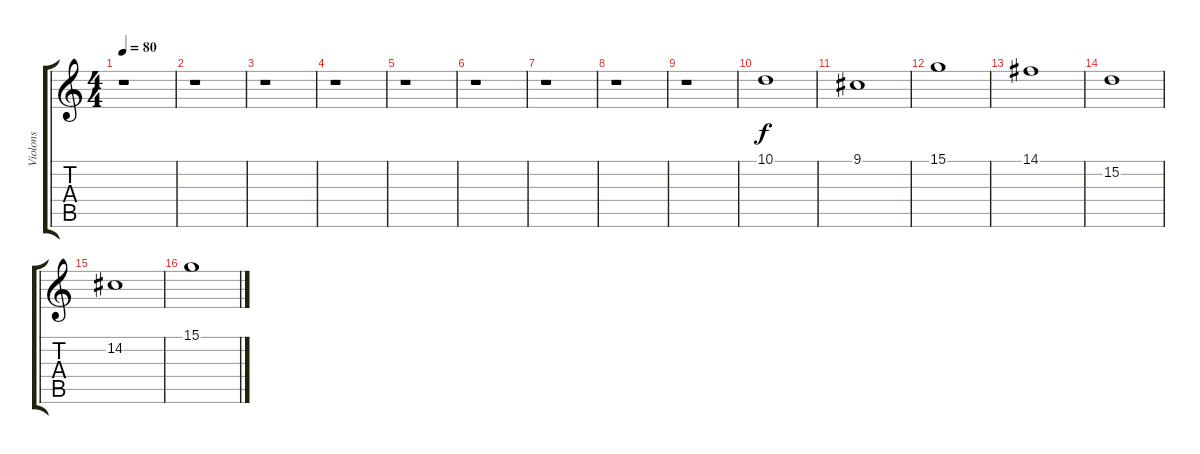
\track ("Violons" "Violons") {instrument stringensemble2}
\staff {score tabs}
\tuning (E4 B3 G3 D3 A2 E2) {hide}
\ts (4 4)
\tempo 80
\clef g2
\ks c
r.1{dy f} |
r.1 |
r.1 |
r.1 |
r.1 |
r.1 |
r.1 |
r.1 |
r.1 |
10.1.1 |
9.1.1 |
15.1.1 |
14.1.1 |
15.2.1 |
14.2.1 |
15.1.1
